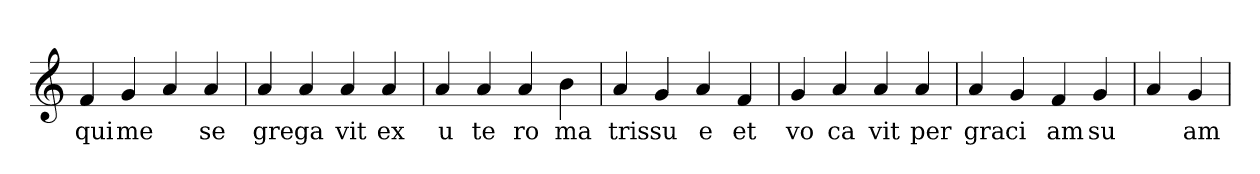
**kern	**text
*part1	*part1
*staff1	*staff1
*clefG2	*
=1	=1
4f	qui
4g	me
4a	.
4a	se
=2	=2
4a	gre
4a	ga
4a	vit
4a	ex
=3	=3
4a	u
4a	te
4a	ro
4b	ma
=4	=4
4a	tris
4g	su
4a	e
4f	et
=5	=5
4g	vo
4a	ca
4a	vit
4a	per
=6	=6
4a	gra
4g	ci
4f	am
4g	su
=7	=7
4a	.
4g	am
=	=
*-	*-
